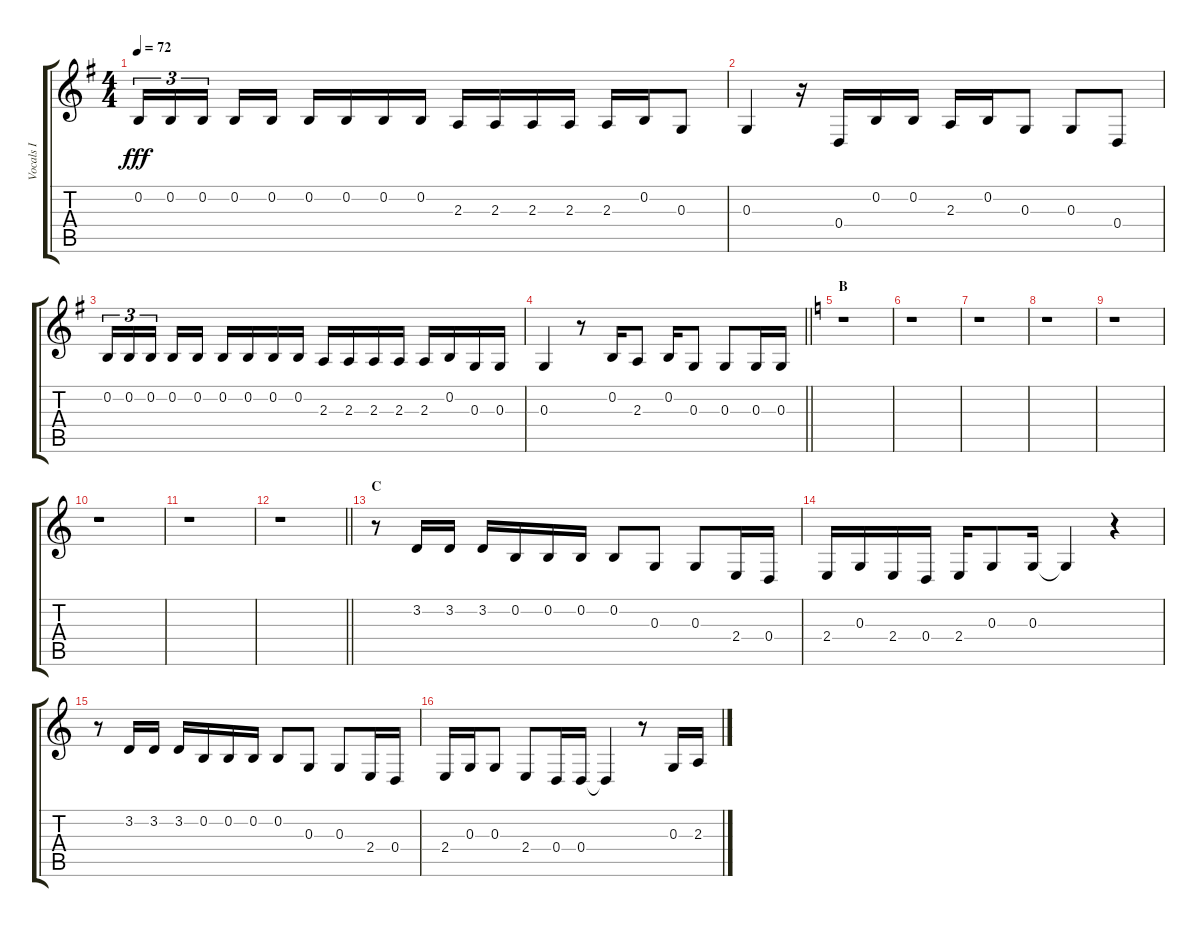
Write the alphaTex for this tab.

\track ("Vocals I" "Vocals I") {instrument voiceoohs}
\staff {score tabs}
\tuning (E4 B3 G3 D3 A2 E2) {hide}
\ts (4 4)
\tempo 72
\clef g2
\ks g
0.2.16{tu (3 2) dy fff} 0.2.16{tu (3 2)} 0.2.16{tu (3 2) beam splitsecondary} 0.2.16 0.2.16 0.2.16 0.2.16 0.2.16 0.2.16 2.3.16 2.3.16 2.3.16 2.3.16 2.3.16 0.2.16 0.3.8 |
0.3.4 r.16 0.4.16 0.2.16 0.2.16 2.3.16 0.2.16 0.3.8 0.3.8 0.4.8 |
0.2.16{tu (3 2)} 0.2.16{tu (3 2)} 0.2.16{tu (3 2) beam splitsecondary} 0.2.16 0.2.16 0.2.16 0.2.16 0.2.16 0.2.16 2.3.16 2.3.16 2.3.16 2.3.16 2.3.16 0.2.16 0.3.16 0.3.16 |
\barLineRight lightlight
0.3.4 r.8 0.2.16 2.3.8 0.2.16 0.3.8 0.3.8 0.3.16 0.3.16 |
\section ("" "B")
\ks aminor
r.1 |
r.1 |
r.1 |
r.1 |
r.1 |
r.1 |
r.1 |
\barLineRight lightlight
r.1 |
\section ("" "C")
r.8 3.2.16 3.2.16 3.2.16 0.2.16 0.2.16 0.2.16 0.2.8 0.3.8 0.3.8 2.4.16 0.4.16 |
2.4.16 0.3.16 2.4.16 0.4.16 2.4.16 0.3.8 0.3.16 0.3{t}.4 r.4 |
r.8 3.2.16 3.2.16 3.2.16 0.2.16 0.2.16 0.2.16 0.2.8 0.3.8 0.3.8 2.4.16 0.4.16 |
2.4.16 0.3.16 0.3.8 2.4.8 0.4.16 0.4.16 0.4{t}.4 r.8 0.3.16 2.3.16
